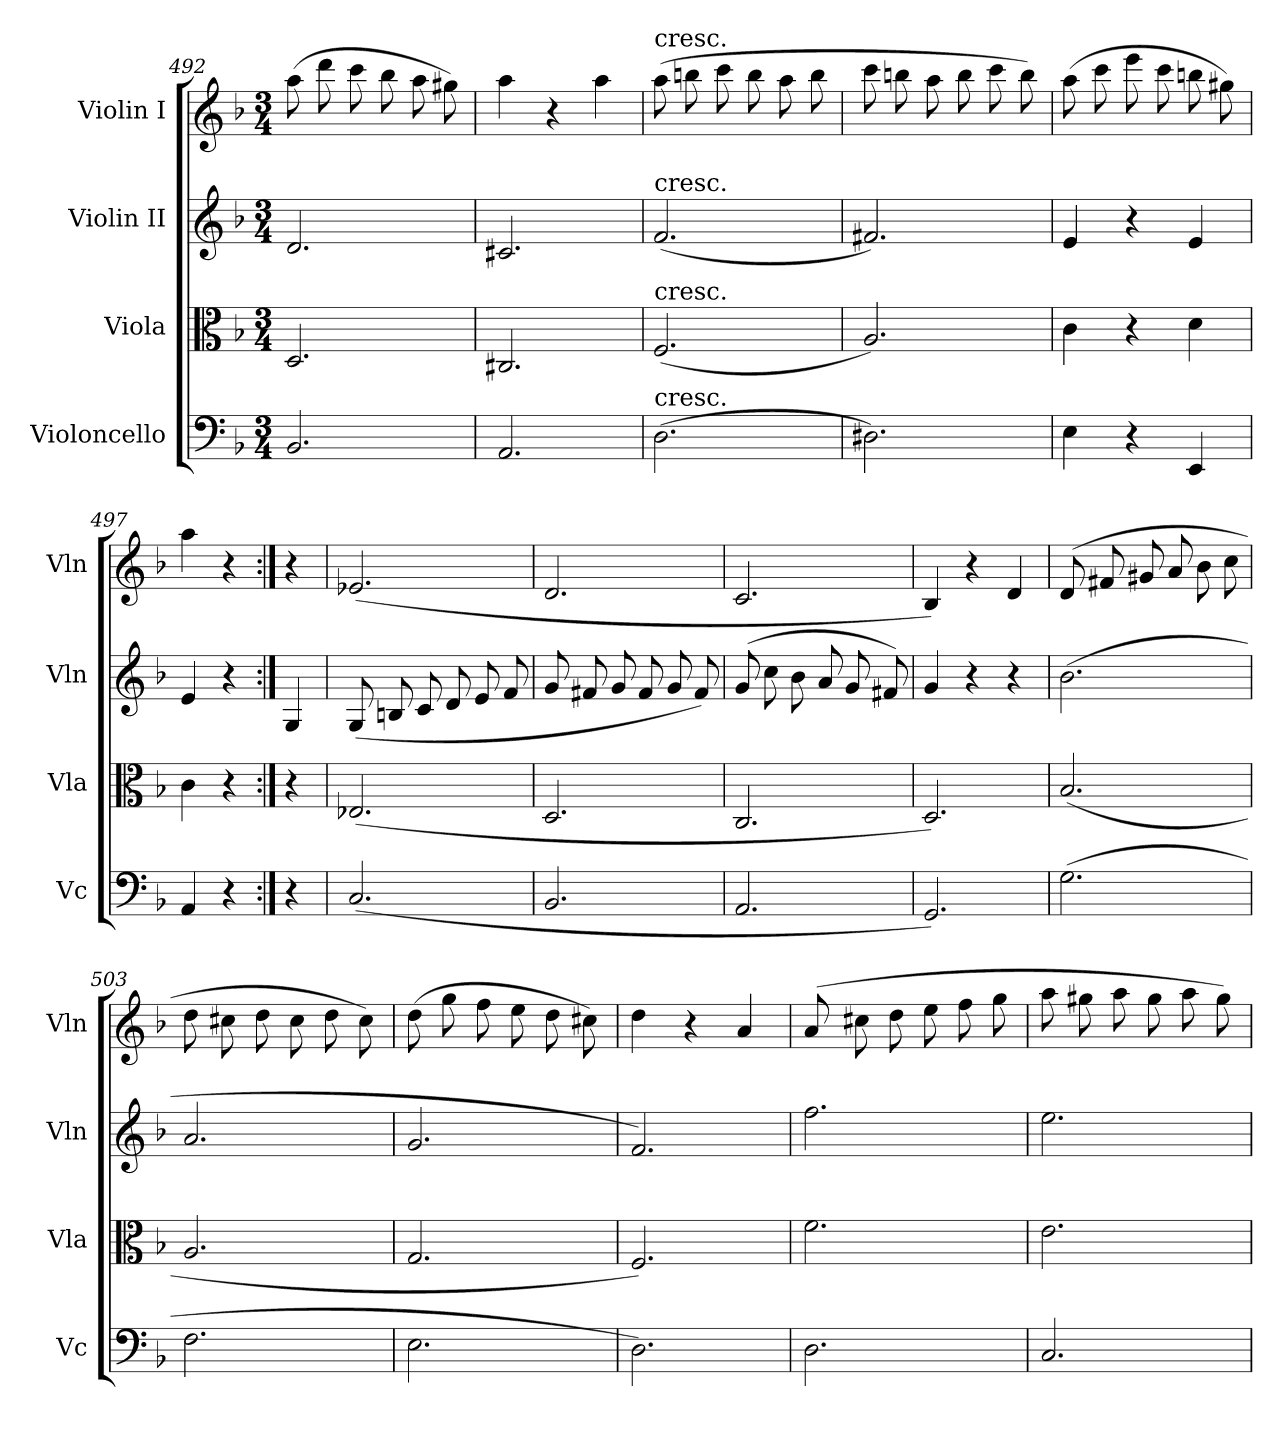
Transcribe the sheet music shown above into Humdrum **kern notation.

**kern	**kern	**kern	**kern
*part4	*part3	*part2	*part1
*staff4	*staff3	*staff2	*staff1
*I"Violoncello	*I"Viola	*I"Violin II	*I"Violin I
*I'Vc	*I'Vla	*I'Vln	*I'Vln
*clefF4	*clefC3	*clefG2	*clefG2
*k[b-]	*k[b-]	*k[b-]	*k[b-]
*d:	*d:	*d:	*d:
*M3/4	*M3/4	*M3/4	*M3/4
=492	=492	=492	=492
2.BB-	2.D	2.d	(8aa
.	.	.	8ddd
.	.	.	8ccc
.	.	.	8bb-
.	.	.	8aa
.	.	.	8gg#X)
=493	=493	=493	=493
2.AA	2.C#X	2.c#X	4aa
.	.	.	4r
.	.	.	4aa
=494	=494	=494	=494
!	!	!	!LO:TX:a:t=cresc.
!	!	!LO:TX:a:t=cresc.	!
!	!LO:TX:a:t=cresc.	!	!
!LO:TX:a:t=cresc.	!	!	!
(2.D	(2.F	(2.f	(8aa
.	.	.	8bbn
.	.	.	8ccc
.	.	.	8bb
.	.	.	8aa
.	.	.	8bb
=495	=495	=495	=495
2.D#X)	2.A)	2.f#X)	8ccc
.	.	.	8bbn
.	.	.	8aa
.	.	.	8bb
.	.	.	8ccc
.	.	.	8bb)
=496	=496	=496	=496
4E	4c	4e	(8aa
.	.	.	8ccc
4r	4r	4r	8eee
.	.	.	8ccc
4EE	4d	4e	8bbn
.	.	.	8gg#X)
=497	=497	=497	=497
4AA	4c	4e	4aa
4r	4r	4r	4r
=:|!	=:|!	=:|!	=:|!
4r	4r	4G	4r
=498	=498	=498	=498
(2.C	(2.E-X	(8G	(2.e-X
.	.	8Bn	.
.	.	8c	.
.	.	8d	.
.	.	8e	.
.	.	8f	.
=499	=499	=499	=499
2.BB-	2.D	8g	2.d
.	.	8f#X	.
.	.	8g	.
.	.	8f#	.
.	.	8g	.
.	.	8f#)	.
=500	=500	=500	=500
2.AA	2.C	(8g	2.c
.	.	8cc	.
.	.	8b-	.
.	.	8a	.
.	.	8g	.
.	.	8f#X)	.
=501	=501	=501	=501
2.GG)	2.D)	4g	4B-)
.	.	4r	4r
.	.	4r	4d
=502	=502	=502	=502
(2.G	(2.B-	(2.b-	(8d
.	.	.	8f#X
.	.	.	8g#X
.	.	.	8a
.	.	.	8b-
.	.	.	8cc
=503	=503	=503	=503
2.F	2.A	2.a	8dd
.	.	.	8cc#X
.	.	.	8dd
.	.	.	8cc#
.	.	.	8dd
.	.	.	8cc#)
=504	=504	=504	=504
2.E	2.G	2.g	(8dd
.	.	.	8gg
.	.	.	8ff
.	.	.	8ee
.	.	.	8dd
.	.	.	8cc#X)
=505	=505	=505	=505
2.D)	2.F)	2.f)	4dd
.	.	.	4r
.	.	.	4a
=506	=506	=506	=506
2.D	2.f	2.ff	(8a
.	.	.	8cc#X
.	.	.	8dd
.	.	.	8ee
.	.	.	8ff
.	.	.	8gg
=507	=507	=507	=507
2.C	2.e	2.ee	8aa
.	.	.	8gg#X
.	.	.	8aa
.	.	.	8gg#
.	.	.	8aa
.	.	.	8gg#)
=	=	=	=
*-	*-	*-	*-
